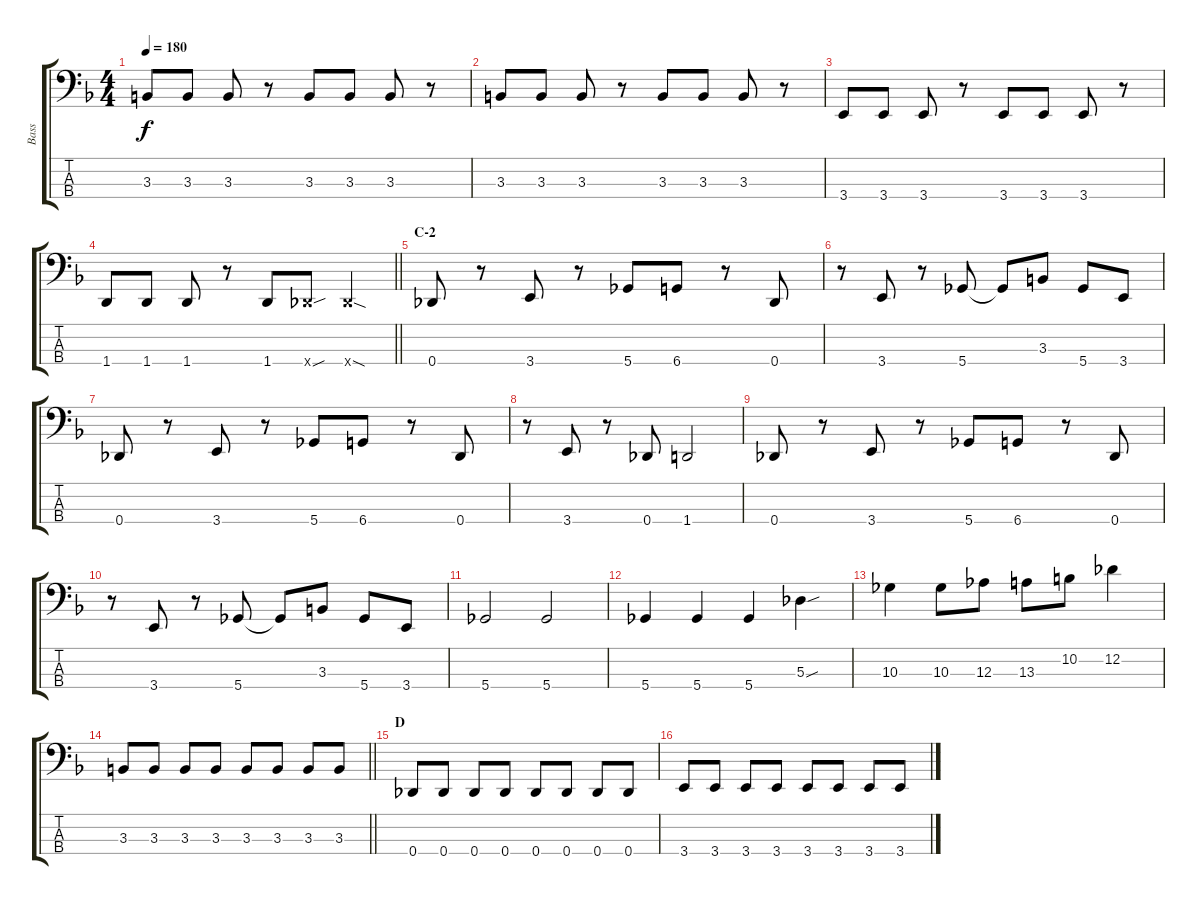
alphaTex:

\track ("Bass" "Bass") {instrument electricbasspick}
\staff {score tabs}
\tuning (Gb2 Db2 Ab1 Db1) {hide}
\ts (4 4)
\tempo 180
\clef f4
\ks f
3.3.8{dy f} 3.3.8 3.3.8 r.8 3.3.8 3.3.8 3.3.8 r.8 |
3.3.8 3.3.8 3.3.8 r.8 3.3.8 3.3.8 3.3.8 r.8 |
3.4.8 3.4.8 3.4.8 r.8 3.4.8 3.4.8 3.4.8 r.8 |
\barLineRight lightlight
1.4.8 1.4.8 1.4.8 r.8 1.4.8 0.4{sou x}.8 0.4{sod x}.4 |
\section ("" "C-2")
0.4.8 r.8 3.4.8 r.8 5.4.8 6.4.8 r.8 0.4.8 |
r.8 3.4.8 r.8 5.4.8 5.4{t}.8 3.3.8 5.4.8 3.4.8 |
0.4.8 r.8 3.4.8 r.8 5.4.8 6.4.8 r.8 0.4.8 |
r.8 3.4.8 r.8 0.4.8 1.4.2 |
0.4.8 r.8 3.4.8 r.8 5.4.8 6.4.8 r.8 0.4.8 |
r.8 3.4.8 r.8 5.4.8 5.4{t}.8 3.3.8 5.4.8 3.4.8 |
5.4.2 5.4.2 |
5.4.4 5.4.4 5.4.4 5.3{sou}.4 |
10.3.4 10.3.8 12.3.8 13.3.8 10.2.8 12.2.4 |
\barLineRight lightlight
3.3.8 3.3.8 3.3.8 3.3.8 3.3.8 3.3.8 3.3.8 3.3.8 |
\section ("" "D")
0.4.8 0.4.8 0.4.8 0.4.8 0.4.8 0.4.8 0.4.8 0.4.8 |
3.4.8 3.4.8 3.4.8 3.4.8 3.4.8 3.4.8 3.4.8 3.4.8
